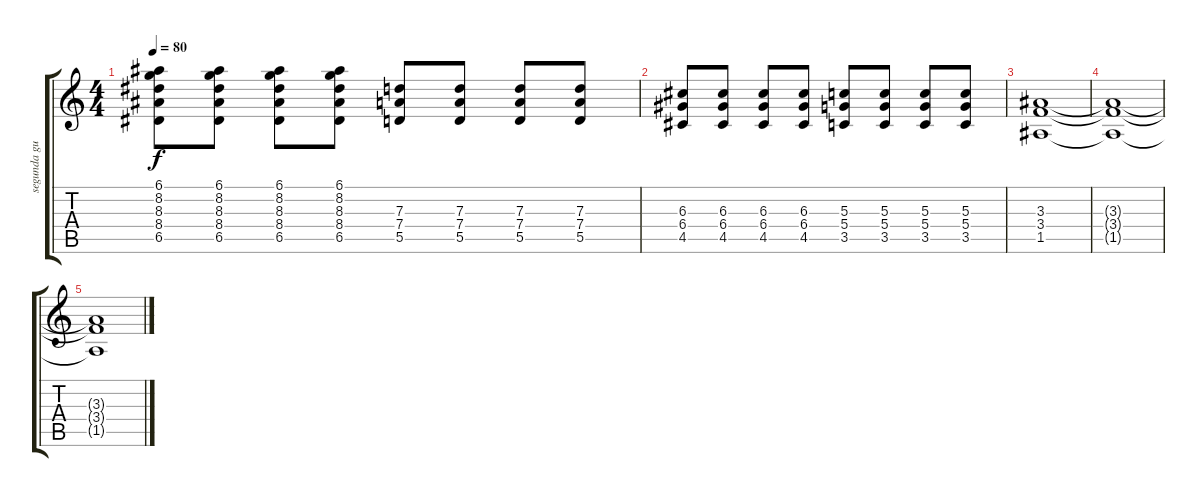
\track ("segunda guitarra" "segunda gu") {instrument acousticguitarsteel}
\staff {score tabs}
\tuning (E4 B3 G3 D3 A2 E2) {hide}
\ts (4 4)
\tempo 80
\clef g2
\ks c
(6.1 8.2 8.3 8.4 6.5).8{dy f} (6.1 8.2 8.3 8.4 6.5).8 (6.1 8.2 8.3 8.4 6.5).8 (6.1 8.2 8.3 8.4 6.5).8 (7.3 7.4 5.5).8 (7.3 7.4 5.5).8 (7.3 7.4 5.5).8 (7.3 7.4 5.5).8 |
(6.3 6.4 4.5).8 (6.3 6.4 4.5).8 (6.3 6.4 4.5).8 (6.3 6.4 4.5).8 (5.3 5.4 3.5).8 (5.3 5.4 3.5).8 (5.3 5.4 3.5).8 (5.3 5.4 3.5).8 |
(3.3 3.4 1.5).1 |
(3.3{t} 3.4{t} 1.5{t}).1 |
(3.3{t} 3.4{t} 1.5{t}).1
